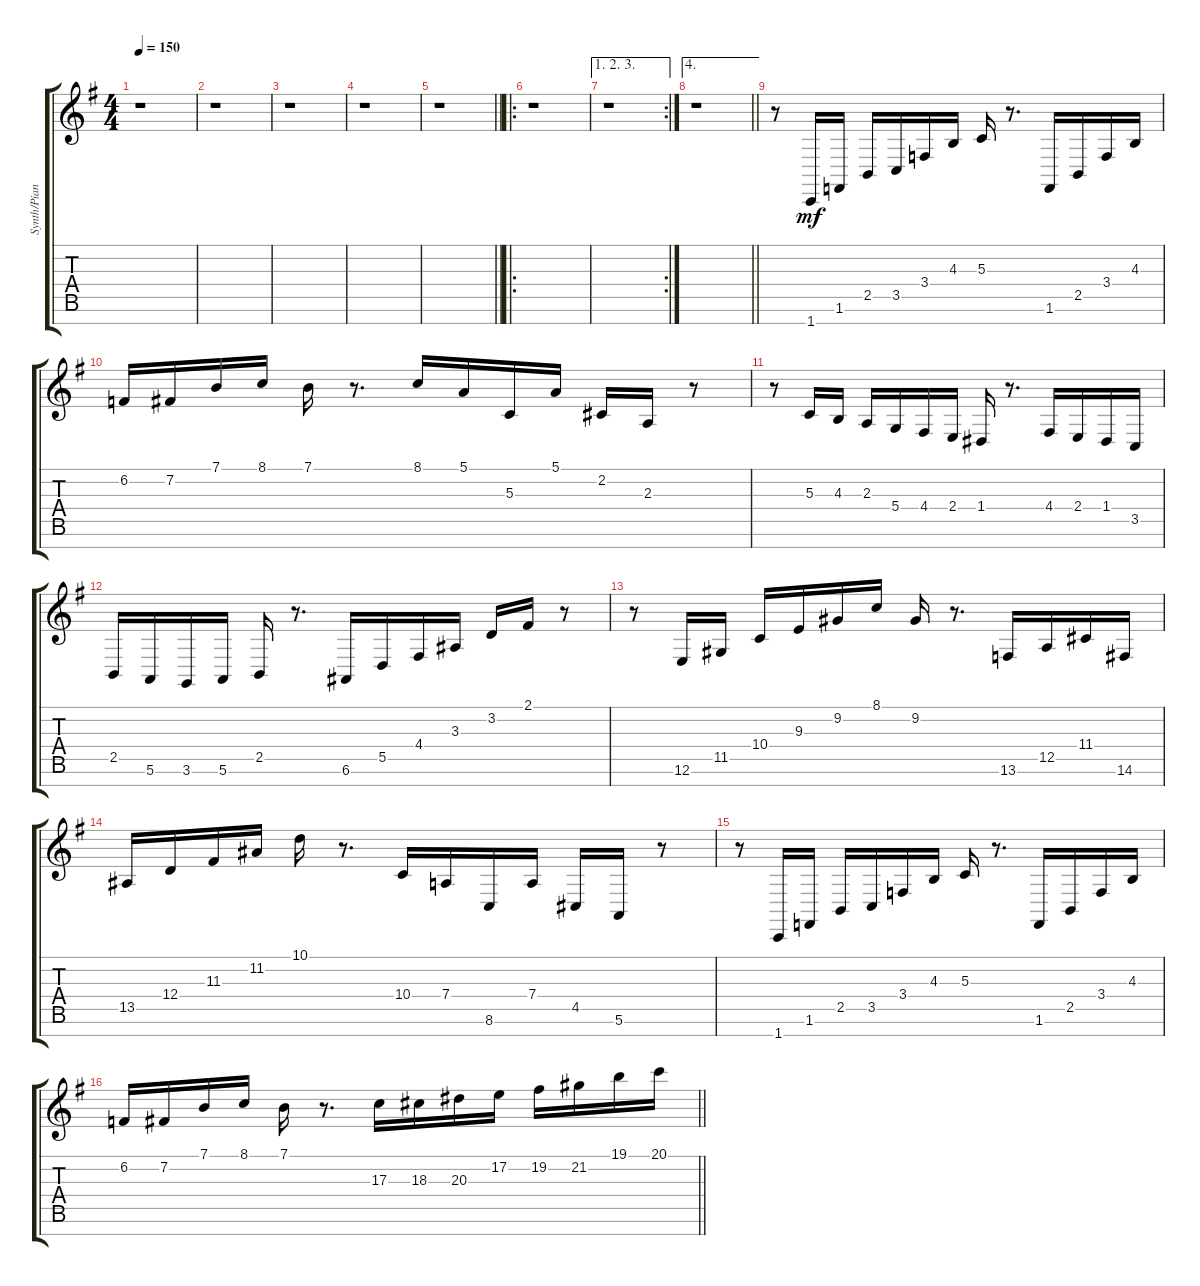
\track ("Synth/Piano" "Synth/Pian") {instrument vibraphone}
\staff {score tabs}
\tuning (E4 B3 G3 D3 A2 E2 B1) {hide}
\ts (4 4)
\tempo 150
\clef g2
\ks g
r.1{dy mf} |
r.1 |
r.1 |
r.1 |
\barLineRight lightlight
r.1 |
\ro
r.1 |
\ae (1 2 3)
\rc 2
r.1 |
\ae 4
\barLineRight lightlight
r.1 |
r.8 1.7.16 1.6.16 2.5.16 3.5.16 3.4.16 4.3.16 5.3.16 r.8{d} 1.6.16 2.5.16 3.4.16 4.3.16 |
6.2.16 7.2.16 7.1.16 8.1.16 7.1.16 r.8{d} 8.1.16 5.1.16 5.3.16 5.1.16 2.2.16 2.3.16 r.8 |
r.8 5.3.16 4.3.16 2.3.16 5.4.16 4.4.16 2.4.16 1.4.16 r.8{d} 4.4.16 2.4.16 1.4.16 3.5.16 |
2.5.16 5.6.16 3.6.16 5.6.16 2.5.16 r.8{d} 6.6.16 5.5.16 4.4.16 3.3.16 3.2.16 2.1.16 r.8 |
r.8 12.6.16 11.5.16 10.4.16 9.3.16 9.2.16 8.1.16 9.2.16 r.8{d} 13.6.16 12.5.16 11.4.16 14.6.16 |
13.5.16 12.4.16 11.3.16 11.2.16 10.1.16 r.8{d} 10.4.16 7.4.16 8.6.16 7.4.16 4.5.16 5.6.16 r.8 |
r.8 1.7.16 1.6.16 2.5.16 3.5.16 3.4.16 4.3.16 5.3.16 r.8{d} 1.6.16 2.5.16 3.4.16 4.3.16 |
\barLineRight lightlight
6.2.16 7.2.16 7.1.16 8.1.16 7.1.16 r.8{d} 17.3.16 18.3.16 20.3.16 17.2.16 19.2.16 21.2.16 19.1.16 20.1.16
